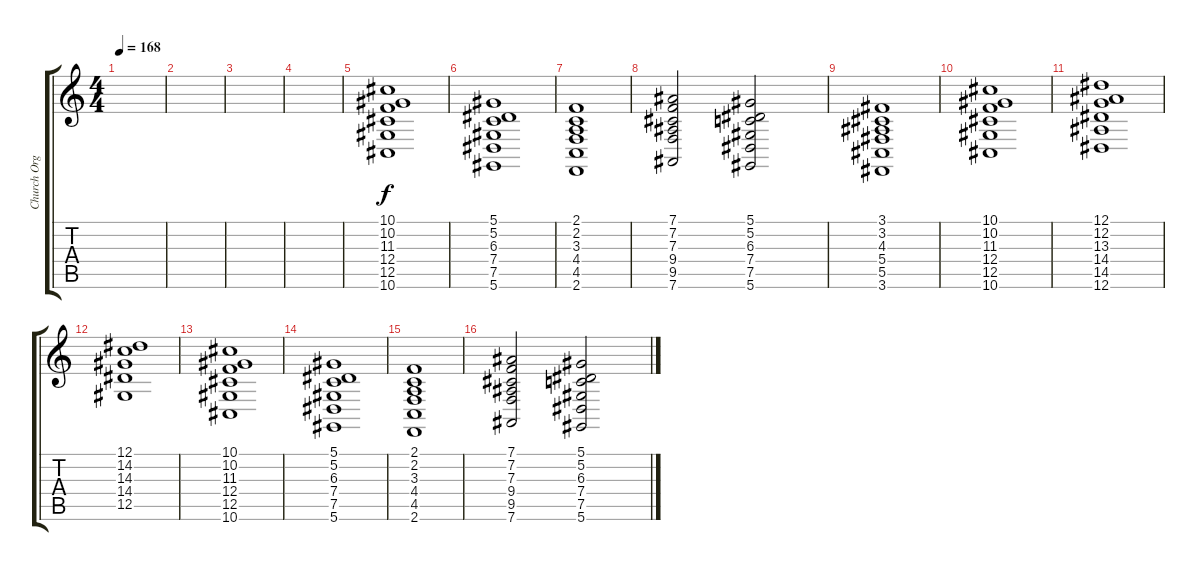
\track ("Church Organ" "Church Org") {instrument churchorgan}
\staff {score tabs}
\tuning (Eb4 Bb3 Gb3 Db3 Ab2 Eb2) {hide}
\ts (4 4)
\tempo 168
\clef g2
\ks c
|
|
|
|
(10.1 10.2 11.3 12.4 12.5 10.6).1{volume 8 instrument churchorgan} |
(5.1 5.2 6.3 7.4 7.5 5.6).1 |
(2.1 2.2 3.3 4.4 4.5 2.6).1 |
(7.1 7.2 7.3 9.4 9.5 7.6).2 (5.1 5.2 6.3 7.4 7.5 5.6).2 |
(3.1 3.2 4.3 5.4 5.5 3.6).1 |
(10.1 10.2 11.3 12.4 12.5 10.6).1 |
(12.1 12.2 13.3 14.4 14.5 12.6).1 |
(12.1 14.2 14.3 14.4 12.5).1 |
(10.1 10.2 11.3 12.4 12.5 10.6).1 |
(5.1 5.2 6.3 7.4 7.5 5.6).1 |
(2.1 2.2 3.3 4.4 4.5 2.6).1 |
(7.1 7.2 7.3 9.4 9.5 7.6).2 (5.1 5.2 6.3 7.4 7.5 5.6).2
